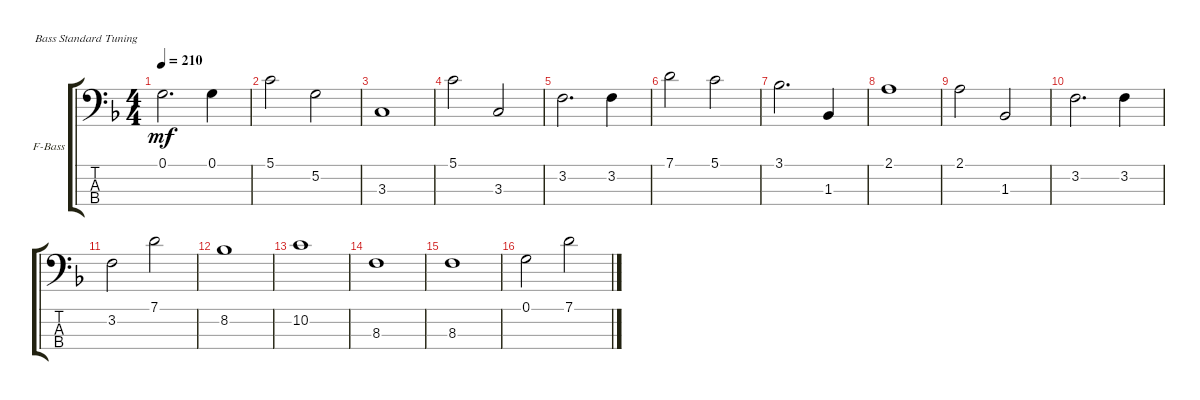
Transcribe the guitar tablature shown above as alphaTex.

\defaultSystemsLayout 4
\bracketExtendMode groupsimilarinstruments
\firstSystemTrackNameOrientation horizontal
\otherSystemsTrackNameOrientation horizontal
\track ("Fretless Bass" "F-Bass") {instrument fretlessbass}
\staff {score tabs}
\tuning (G2 D2 A1 E1)
\ts (4 4)
\tempo 210
\clef f4
\scale
0.333333
\ks f
0.1.2{d dy mf} 0.1.4 |
\scale
0.333333 5.1.2 5.2.2 |
\scale
0.333333 3.3.1 |
\scale
0.333333 5.1.2 3.3.2 |
\scale
0.333333 3.2.2{d} 3.2.4 |
\scale
0.333333 7.1.2 5.1.2 |
\scale
0.333333 3.1.2{d} 1.3.4 |
\scale
0.333333 2.1.1 |
\scale
0.333333 2.1.2 1.3.2 |
\scale
0.333333 3.2.2{d} 3.2.4 |
\scale
0.333333 3.2.2 7.1.2 |
\scale
0.333333 8.2.1 |
\scale
0.333333 10.2.1 |
\scale
0.333333 8.3.1 |
\scale
0.333333 8.3.1 |
\scale
0.333333 0.1.2 7.1.2
